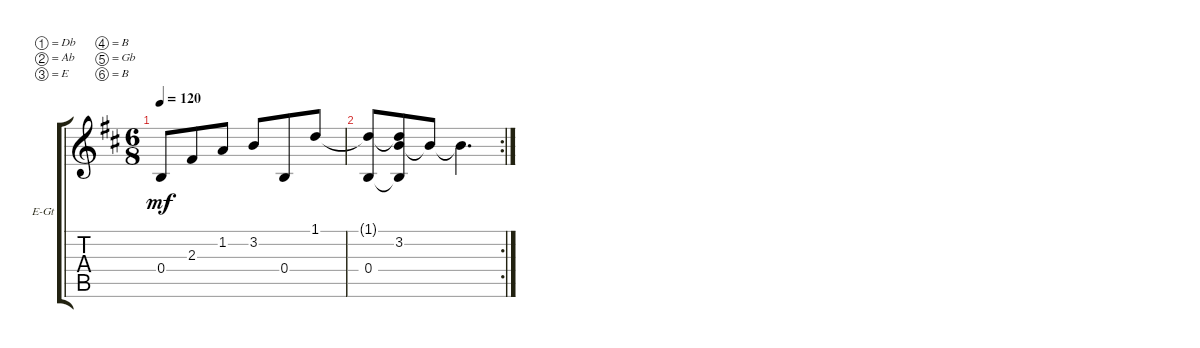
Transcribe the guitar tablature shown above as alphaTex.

\defaultSystemsLayout 4
\bracketExtendMode groupsimilarinstruments
\firstSystemTrackNameOrientation horizontal
\otherSystemsTrackNameOrientation horizontal
\track ("Electric Guitar" "E-Gt") {instrument electricguitarclean}
\staff {score tabs}
\tuning (Db4 Ab3 E3 B2 Gb2 B1)
\ts (6 8)
\tempo 120
\clef g2
\ks bminor
0.4.8{dy mf} 2.3.8 1.2.8 3.2.8 0.4.8 1.1.8 |
\rc 2
(0.4 1.1{t}).8 (3.2 0.4{t} 1.1{t}).8 3.2{t}.8 3.2{t}.4{d}
